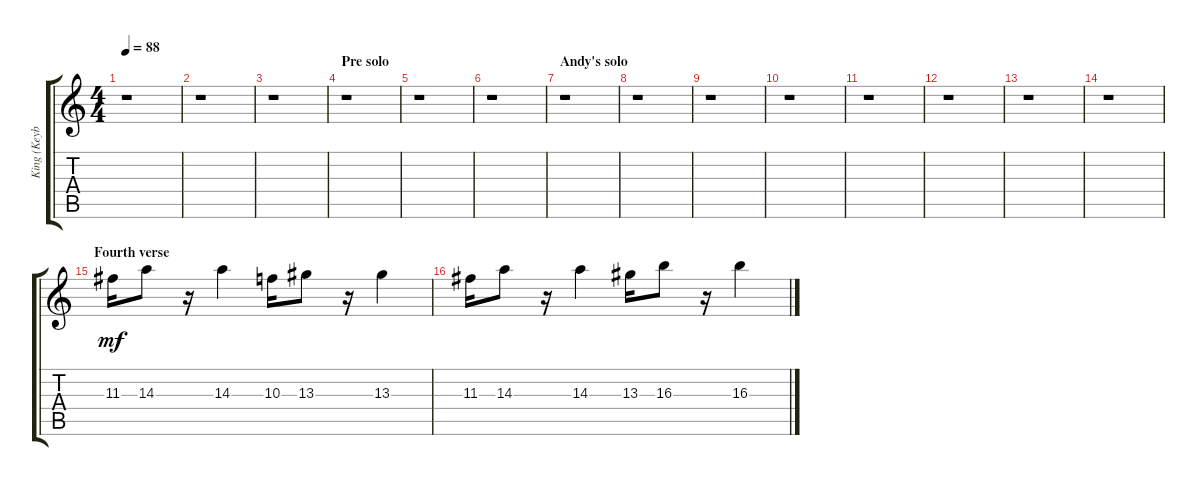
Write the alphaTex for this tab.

\track ("King (KeybHigh)" "King (Keyb") {instrument stringensemble1}
\staff {score tabs}
\tuning (E5 B4 G4 D4 A3 E3) {hide}
\ts (4 4)
\tempo 88
\clef g2
\ks c
r.1{dy mf} |
r.1 |
r.1 |
\section ("" "Pre solo")
r.1 |
r.1 |
r.1 |
\section ("" "Andy's solo")
r.1 |
r.1 |
r.1 |
r.1 |
r.1 |
r.1 |
r.1 |
r.1 |
\section ("" "Fourth verse")
11.3.16{volume 13 balance 8 instrument synthstrings1} 14.3.8 r.16 14.3.4 10.3.16 13.3.8 r.16 13.3.4 |
11.3.16 14.3.8 r.16 14.3.4 13.3.16 16.3.8 r.16 16.3.4
